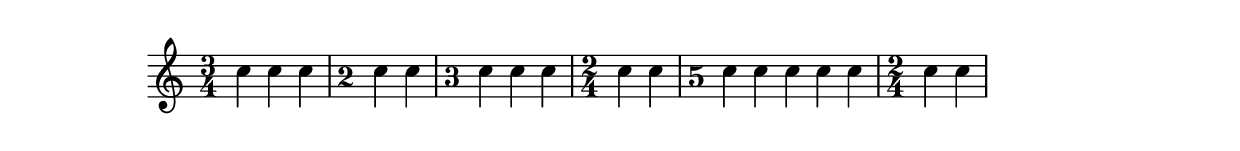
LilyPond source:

%% DO NOT EDIT this file manually; it is automatically
%% generated from LSR http://lsr.dsi.unimi.it
%% Make any changes in LSR itself, or in Documentation/snippets/new/ ,
%% and then run scripts/auxiliar/makelsr.py
%%
%% This file is in the public domain.
\version "2.17.11"

\header {
  lsrtags = "rhythms, tweaks-and-overrides"

  texidoc = "
Sometimes, a time signature should not print the whole fraction (e.g.
7/4), but only the numerator (7 in this case). This can be easily done
by using @code{\\override Staff.TimeSignature.style = #'single-digit}
to change the style permanently. By using @code{\\revert
Staff.TimeSignature.style}, this setting can be reversed. To apply
the single-digit style to only one time signature, use the
@code{\\override} command and prefix it with a @code{\\once}.

"
  doctitle = "Time signature printing only the numerator as a number (instead of the fraction)"
} % begin verbatim


\relative c'' {
  \time 3/4
  c4 c c
  % Change the style permanently
  \override Staff.TimeSignature.style = #'single-digit
  \time 2/4
  c4 c
  \time 3/4
  c4 c c
  % Revert to default style:
  \revert Staff.TimeSignature.style
  \time 2/4
  c4 c
  % single-digit style only for the next time signature
  \once \override Staff.TimeSignature.style = #'single-digit
  \time 5/4
  c4 c c c c
  \time 2/4
  c4 c
}
